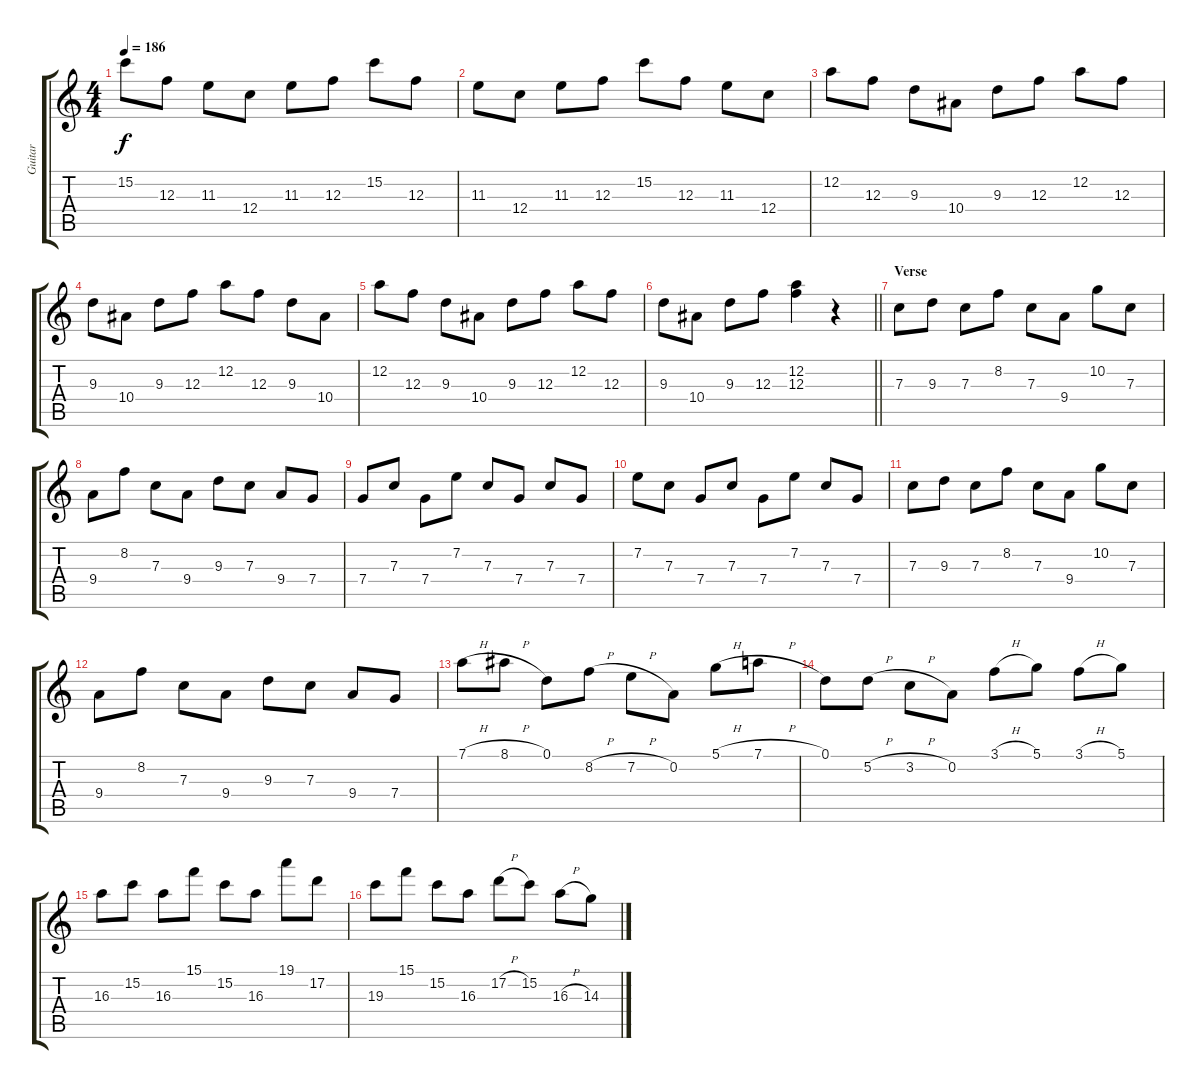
\track ("Guitar" "Guitar") {instrument distortionguitar}
\staff {score tabs}
\tuning (D4 A3 F3 C3 G2 C2) {hide}
\ts (4 4)
\tempo 186
\clef g2
\ks c
15.2.8{dy f} 12.3.8 11.3.8 12.4.8 11.3.8 12.3.8 15.2.8 12.3.8 |
11.3.8 12.4.8 11.3.8 12.3.8 15.2.8 12.3.8 11.3.8 12.4.8 |
12.2.8 12.3.8 9.3.8 10.4.8 9.3.8 12.3.8 12.2.8 12.3.8 |
9.3.8 10.4.8 9.3.8 12.3.8 12.2.8 12.3.8 9.3.8 10.4.8 |
12.2.8 12.3.8 9.3.8 10.4.8 9.3.8 12.3.8 12.2.8 12.3.8 |
\barLineRight lightlight
9.3.8 10.4.8 9.3.8 12.3.8 (12.2 12.3).4 r.4 |
\section ("" "Verse")
7.3.8 9.3.8 7.3.8 8.2.8 7.3.8 9.4.8 10.2.8 7.3.8 |
9.4.8 8.2.8 7.3.8 9.4.8 9.3.8 7.3.8 9.4.8 7.4.8 |
7.4.8 7.3.8 7.4.8 7.2.8 7.3.8 7.4.8 7.3.8 7.4.8 |
7.2.8 7.3.8 7.4.8 7.3.8 7.4.8 7.2.8 7.3.8 7.4.8 |
7.3.8 9.3.8 7.3.8 8.2.8 7.3.8 9.4.8 10.2.8 7.3.8 |
9.4.8 8.2.8 7.3.8 9.4.8 9.3.8 7.3.8 9.4.8 7.4.8 |
7.1{h}.8 8.1{h}.8 0.1.8 8.2{h}.8 7.2{h}.8 0.2.8 5.1{h}.8 7.1{h}.8 |
0.1.8 5.2{h}.8 3.2{h}.8 0.2.8 3.1{h}.8 5.1.8 3.1{h}.8 5.1.8 |
16.3.8 15.2.8 16.3.8 15.1.8 15.2.8 16.3.8 19.1.8 17.2.8 |
19.3.8 15.1.8 15.2.8 16.3.8 17.2{h}.8 15.2.8 16.3{h}.8 14.3.8
